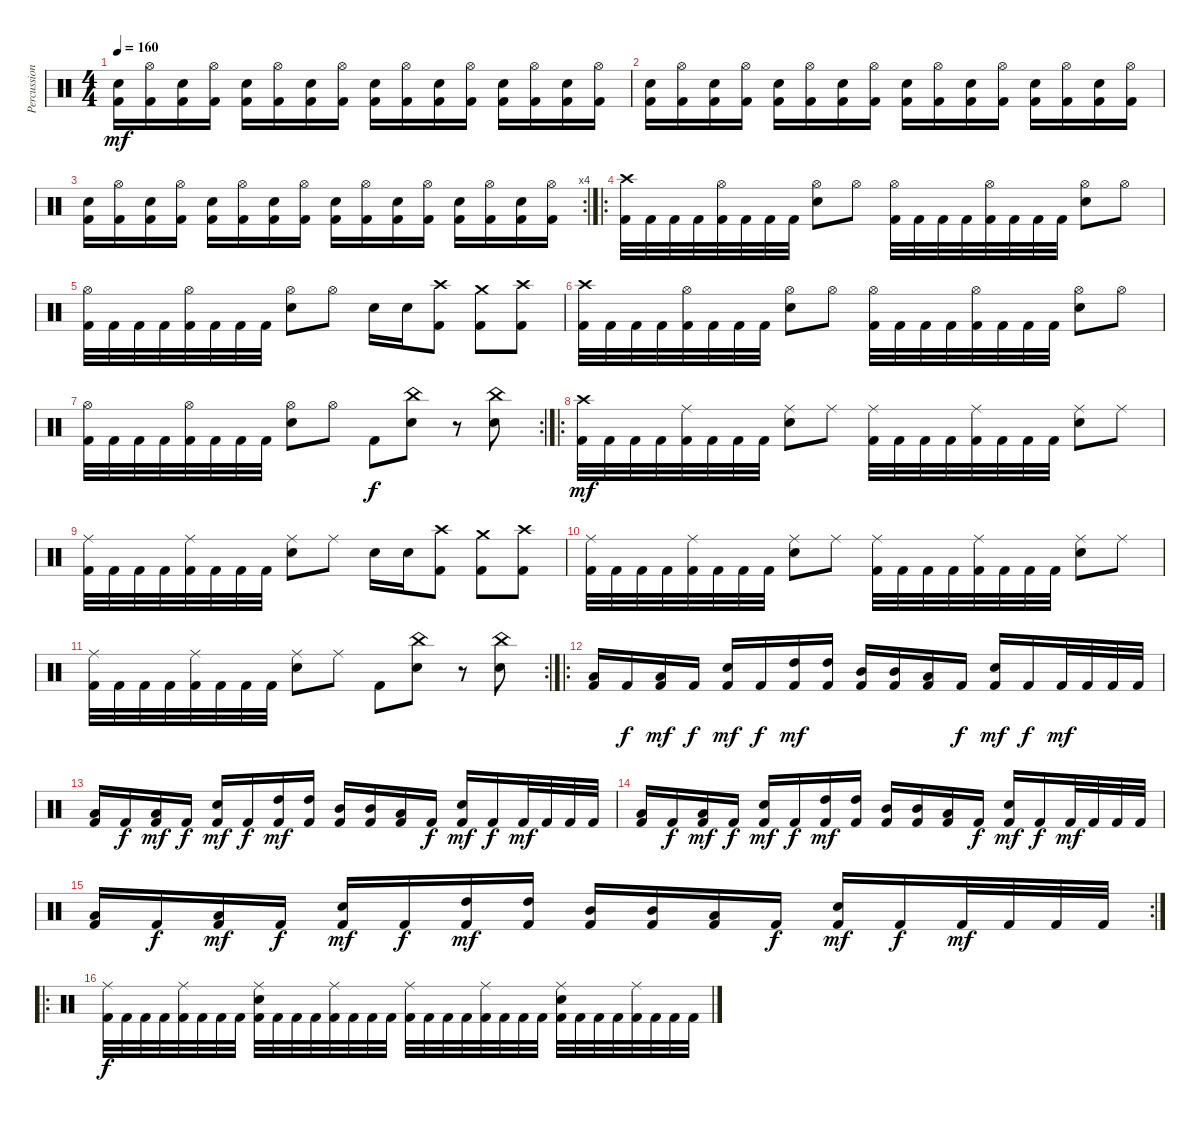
\track ("Percussioni" "Percussion") {instrument percussion}
\staff {score}
\articulation defaults
\ts (4 4)
\tempo 160
\clef neutral
\ks c
("Electric Snare (hit)" "Kick (hit) 2").16{dy mf} ("Hi-Hat (open)" "Kick (hit) 2").16 ("Electric Snare (hit)" "Kick (hit) 2").16 ("Hi-Hat (open)" "Kick (hit) 2").16 ("Electric Snare (hit)" "Kick (hit) 2").16 ("Hi-Hat (open)" "Kick (hit) 2").16 ("Electric Snare (hit)" "Kick (hit) 2").16 ("Hi-Hat (open)" "Kick (hit) 2").16 ("Electric Snare (hit)" "Kick (hit) 2").16 ("Hi-Hat (open)" "Kick (hit) 2").16 ("Electric Snare (hit)" "Kick (hit) 2").16 ("Hi-Hat (open)" "Kick (hit) 2").16 ("Electric Snare (hit)" "Kick (hit) 2").16 ("Hi-Hat (open)" "Kick (hit) 2").16 ("Electric Snare (hit)" "Kick (hit) 2").16 ("Hi-Hat (open)" "Kick (hit) 2").16 |
("Electric Snare (hit)" "Kick (hit) 2").16 ("Hi-Hat (open)" "Kick (hit) 2").16 ("Electric Snare (hit)" "Kick (hit) 2").16 ("Hi-Hat (open)" "Kick (hit) 2").16 ("Electric Snare (hit)" "Kick (hit) 2").16 ("Hi-Hat (open)" "Kick (hit) 2").16 ("Electric Snare (hit)" "Kick (hit) 2").16 ("Hi-Hat (open)" "Kick (hit) 2").16 ("Electric Snare (hit)" "Kick (hit) 2").16 ("Hi-Hat (open)" "Kick (hit) 2").16 ("Electric Snare (hit)" "Kick (hit) 2").16 ("Hi-Hat (open)" "Kick (hit) 2").16 ("Electric Snare (hit)" "Kick (hit) 2").16 ("Hi-Hat (open)" "Kick (hit) 2").16 ("Electric Snare (hit)" "Kick (hit) 2").16 ("Hi-Hat (open)" "Kick (hit) 2").16 |
\rc 4
("Electric Snare (hit)" "Kick (hit) 2").16 ("Hi-Hat (open)" "Kick (hit) 2").16 ("Electric Snare (hit)" "Kick (hit) 2").16 ("Hi-Hat (open)" "Kick (hit) 2").16 ("Electric Snare (hit)" "Kick (hit) 2").16 ("Hi-Hat (open)" "Kick (hit) 2").16 ("Electric Snare (hit)" "Kick (hit) 2").16 ("Hi-Hat (open)" "Kick (hit) 2").16 ("Electric Snare (hit)" "Kick (hit) 2").16 ("Hi-Hat (open)" "Kick (hit) 2").16 ("Electric Snare (hit)" "Kick (hit) 2").16 ("Hi-Hat (open)" "Kick (hit) 2").16 ("Electric Snare (hit)" "Kick (hit) 2").16 ("Hi-Hat (open)" "Kick (hit) 2").16 ("Electric Snare (hit)" "Kick (hit) 2").16 ("Hi-Hat (open)" "Kick (hit) 2").16 |
\ro
("Crash high (hit)" "Kick (hit) 2").32 "Kick (hit) 2".32 "Kick (hit) 2".32 "Kick (hit) 2".32 ("Hi-Hat (open)" "Kick (hit) 2").32 "Kick (hit) 2".32 "Kick (hit) 2".32 "Kick (hit) 2".32 ("Hi-Hat (open)" "Electric Snare (hit)").8 "Hi-Hat (open)".8 ("Hi-Hat (open)" "Kick (hit) 2").32 "Kick (hit) 2".32 "Kick (hit) 2".32 "Kick (hit) 2".32 ("Hi-Hat (open)" "Kick (hit) 2").32 "Kick (hit) 2".32 "Kick (hit) 2".32 "Kick (hit) 2".32 ("Hi-Hat (open)" "Electric Snare (hit)").8 "Hi-Hat (open)".8 |
("Hi-Hat (open)" "Kick (hit) 2").32 "Kick (hit) 2".32 "Kick (hit) 2".32 "Kick (hit) 2".32 ("Hi-Hat (open)" "Kick (hit) 2").32 "Kick (hit) 2".32 "Kick (hit) 2".32 "Kick (hit) 2".32 ("Hi-Hat (open)" "Electric Snare (hit)").8 "Hi-Hat (open)".8 "Electric Snare (hit)".16 "Electric Snare (hit)".16 ("Crash high (hit)" "Kick (hit) 2").8 ("Crash medium (hit)" "Kick (hit) 2").8 ("Crash high (hit)" "Kick (hit) 2").8 |
("Crash high (hit)" "Kick (hit) 2").32 "Kick (hit) 2".32 "Kick (hit) 2".32 "Kick (hit) 2".32 ("Hi-Hat (open)" "Kick (hit) 2").32 "Kick (hit) 2".32 "Kick (hit) 2".32 "Kick (hit) 2".32 ("Hi-Hat (open)" "Electric Snare (hit)").8 "Hi-Hat (open)".8 ("Hi-Hat (open)" "Kick (hit) 2").32 "Kick (hit) 2".32 "Kick (hit) 2".32 "Kick (hit) 2".32 ("Hi-Hat (open)" "Kick (hit) 2").32 "Kick (hit) 2".32 "Kick (hit) 2".32 "Kick (hit) 2".32 ("Hi-Hat (open)" "Electric Snare (hit)").8 "Hi-Hat (open)".8 |
\rc 2
("Hi-Hat (open)" "Kick (hit) 2").32 "Kick (hit) 2".32 "Kick (hit) 2".32 "Kick (hit) 2".32 ("Hi-Hat (open)" "Kick (hit) 2").32 "Kick (hit) 2".32 "Kick (hit) 2".32 "Kick (hit) 2".32 ("Hi-Hat (open)" "Electric Snare (hit)").8 "Hi-Hat (open)".8 "Kick (hit) 2".8{dy f} ("China (hit)" "Electric Snare (hit)").8 r.8 ("China (hit)" "Electric Snare (hit)").8 |
\ro
("Crash high (hit)" "Kick (hit) 2").32{dy mf} "Kick (hit) 2".32 "Kick (hit) 2".32 "Kick (hit) 2".32 ("Ride (middle)" "Kick (hit) 2").32 "Kick (hit) 2".32 "Kick (hit) 2".32 "Kick (hit) 2".32 ("Ride (middle)" "Electric Snare (hit)").8 "Ride (middle)".8 ("Ride (middle)" "Kick (hit) 2").32 "Kick (hit) 2".32 "Kick (hit) 2".32 "Kick (hit) 2".32 ("Ride (middle)" "Kick (hit) 2").32 "Kick (hit) 2".32 "Kick (hit) 2".32 "Kick (hit) 2".32 ("Ride (middle)" "Electric Snare (hit)").8 "Ride (middle)".8 |
("Ride (middle)" "Kick (hit) 2").32 "Kick (hit) 2".32 "Kick (hit) 2".32 "Kick (hit) 2".32 ("Ride (middle)" "Kick (hit) 2").32 "Kick (hit) 2".32 "Kick (hit) 2".32 "Kick (hit) 2".32 ("Ride (middle)" "Electric Snare (hit)").8 "Ride (middle)".8 "Electric Snare (hit)".16 "Electric Snare (hit)".16 ("Crash high (hit)" "Kick (hit) 2").8 ("Crash medium (hit)" "Kick (hit) 2").8 ("Crash high (hit)" "Kick (hit) 2").8 |
("Ride (middle)" "Kick (hit) 2").32 "Kick (hit) 2".32 "Kick (hit) 2".32 "Kick (hit) 2".32 ("Ride (middle)" "Kick (hit) 2").32 "Kick (hit) 2".32 "Kick (hit) 2".32 "Kick (hit) 2".32 ("Ride (middle)" "Electric Snare (hit)").8 "Ride (middle)".8 ("Ride (middle)" "Kick (hit) 2").32 "Kick (hit) 2".32 "Kick (hit) 2".32 "Kick (hit) 2".32 ("Ride (middle)" "Kick (hit) 2").32 "Kick (hit) 2".32 "Kick (hit) 2".32 "Kick (hit) 2".32 ("Ride (middle)" "Electric Snare (hit)").8 "Ride (middle)".8 |
\rc 2
("Ride (middle)" "Kick (hit) 2").32 "Kick (hit) 2".32 "Kick (hit) 2".32 "Kick (hit) 2".32 ("Ride (middle)" "Kick (hit) 2").32 "Kick (hit) 2".32 "Kick (hit) 2".32 "Kick (hit) 2".32 ("Ride (middle)" "Electric Snare (hit)").8 "Ride (middle)".8 "Kick (hit) 2".8 ("China (hit)" "Electric Snare (hit)").8 r.8 ("China (hit)" "Electric Snare (hit)").8 |
\ro
("Low Tom (hit)" "Kick (hit) 2").16 "Kick (hit) 2".16{dy f} ("Low Tom (hit)" "Kick (hit) 2").16{dy mf} "Kick (hit) 2".16{dy f} ("Electric Snare (hit)" "Kick (hit) 2").16{dy mf} "Kick (hit) 2".16{dy f} ("High Tom (hit)" "Kick (hit) 2").16{dy mf} ("High Tom (hit)" "Kick (hit) 2").16 ("Mid Tom (hit)" "Kick (hit) 2").16 ("Mid Tom (hit)" "Kick (hit) 2").16 ("Low Tom (hit)" "Kick (hit) 2").16 "Kick (hit) 2".16{dy f} ("Electric Snare (hit)" "Kick (hit) 2").16{dy mf} "Kick (hit) 2".16{dy f} "Kick (hit) 2".32{dy mf} "Kick (hit) 2".32 "Kick (hit) 2".32 "Kick (hit) 2".32 |
("Low Tom (hit)" "Kick (hit) 2").16 "Kick (hit) 2".16{dy f} ("Low Tom (hit)" "Kick (hit) 2").16{dy mf} "Kick (hit) 2".16{dy f} ("Electric Snare (hit)" "Kick (hit) 2").16{dy mf} "Kick (hit) 2".16{dy f} ("High Tom (hit)" "Kick (hit) 2").16{dy mf} ("High Tom (hit)" "Kick (hit) 2").16 ("Mid Tom (hit)" "Kick (hit) 2").16 ("Mid Tom (hit)" "Kick (hit) 2").16 ("Low Tom (hit)" "Kick (hit) 2").16 "Kick (hit) 2".16{dy f} ("Electric Snare (hit)" "Kick (hit) 2").16{dy mf} "Kick (hit) 2".16{dy f} "Kick (hit) 2".32{dy mf} "Kick (hit) 2".32 "Kick (hit) 2".32 "Kick (hit) 2".32 |
("Low Tom (hit)" "Kick (hit) 2").16 "Kick (hit) 2".16{dy f} ("Low Tom (hit)" "Kick (hit) 2").16{dy mf} "Kick (hit) 2".16{dy f} ("Electric Snare (hit)" "Kick (hit) 2").16{dy mf} "Kick (hit) 2".16{dy f} ("High Tom (hit)" "Kick (hit) 2").16{dy mf} ("High Tom (hit)" "Kick (hit) 2").16 ("Mid Tom (hit)" "Kick (hit) 2").16 ("Mid Tom (hit)" "Kick (hit) 2").16 ("Low Tom (hit)" "Kick (hit) 2").16 "Kick (hit) 2".16{dy f} ("Electric Snare (hit)" "Kick (hit) 2").16{dy mf} "Kick (hit) 2".16{dy f} "Kick (hit) 2".32{dy mf} "Kick (hit) 2".32 "Kick (hit) 2".32 "Kick (hit) 2".32 |
\rc 2
("Low Tom (hit)" "Kick (hit) 2").16 "Kick (hit) 2".16{dy f} ("Low Tom (hit)" "Kick (hit) 2").16{dy mf} "Kick (hit) 2".16{dy f} ("Electric Snare (hit)" "Kick (hit) 2").16{dy mf} "Kick (hit) 2".16{dy f} ("High Tom (hit)" "Kick (hit) 2").16{dy mf} ("High Tom (hit)" "Kick (hit) 2").16 ("Mid Tom (hit)" "Kick (hit) 2").16 ("Mid Tom (hit)" "Kick (hit) 2").16 ("Low Tom (hit)" "Kick (hit) 2").16 "Kick (hit) 2".16{dy f} ("Electric Snare (hit)" "Kick (hit) 2").16{dy mf} "Kick (hit) 2".16{dy f} "Kick (hit) 2".32{dy mf} "Kick (hit) 2".32 "Kick (hit) 2".32 "Kick (hit) 2".32 |
\ro
("Ride (middle)" "Kick (hit) 2").32{dy f} "Kick (hit) 2".32 "Kick (hit) 2".32 "Kick (hit) 2".32 ("Ride (middle)" "Kick (hit) 2").32 "Kick (hit) 2".32 "Kick (hit) 2".32 "Kick (hit) 2".32 ("Ride (middle)" "Electric Snare (hit)" "Kick (hit) 2").32 "Kick (hit) 2".32 "Kick (hit) 2".32 "Kick (hit) 2".32 ("Ride (middle)" "Kick (hit) 2").32 "Kick (hit) 2".32 "Kick (hit) 2".32 "Kick (hit) 2".32 ("Ride (middle)" "Kick (hit) 2").32 "Kick (hit) 2".32 "Kick (hit) 2".32 "Kick (hit) 2".32 ("Ride (middle)" "Kick (hit) 2").32 "Kick (hit) 2".32 "Kick (hit) 2".32 "Kick (hit) 2".32 ("Ride (middle)" "Electric Snare (hit)" "Kick (hit) 2").32 "Kick (hit) 2".32 "Kick (hit) 2".32 "Kick (hit) 2".32 ("Ride (middle)" "Kick (hit) 2").32 "Kick (hit) 2".32 "Kick (hit) 2".32 "Kick (hit) 2".32
